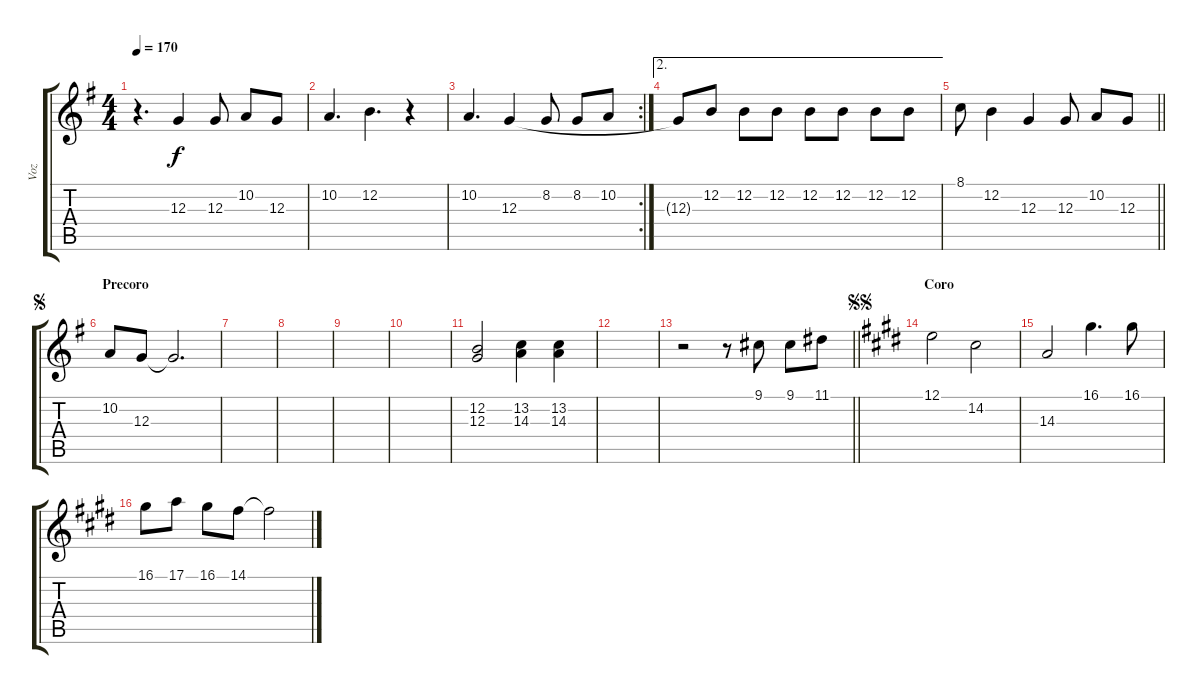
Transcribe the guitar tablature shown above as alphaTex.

\track ("Voz" "Voz") {instrument flute}
\staff {score tabs}
\tuning (E4 B3 G3 D3 A2 E2) {hide}
\ts (4 4)
\tempo 170
\clef g2
\ks g
r.4{d dy f} 12.3.4 12.3.8 10.2.8 12.3.8 |
10.2.4{d} 12.2.4{d} r.4 |
\rc 2
10.2.4{d} 12.3.4 8.2.8 8.2.8 10.2.8 |
\ae 2
12.3{t}.8 12.2.8 12.2.8 12.2.8 12.2.8 12.2.8 12.2.8 12.2.8 |
\barLineRight lightlight
8.1.8 12.2.4 12.3.4 12.3.8 10.2.8 12.3.8 |
\section ("" "Precoro")
\jump segno
10.2.8 12.3.8 12.3{t}.2{d} |
|
|
|
|
(12.2 12.3).2 (13.2 14.3).4 (13.2 14.3).4 |
|
\barLineRight lightlight
r.2 r.8 9.1.8 9.1.8 11.1.8 |
\section ("" "Coro")
\jump segnosegno
\ks e
12.1.2 14.2.2 |
14.3.2 16.1.4{d} 16.1.8 |
16.1.8 17.1.8 16.1.8 14.1.8 14.1{t}.2
